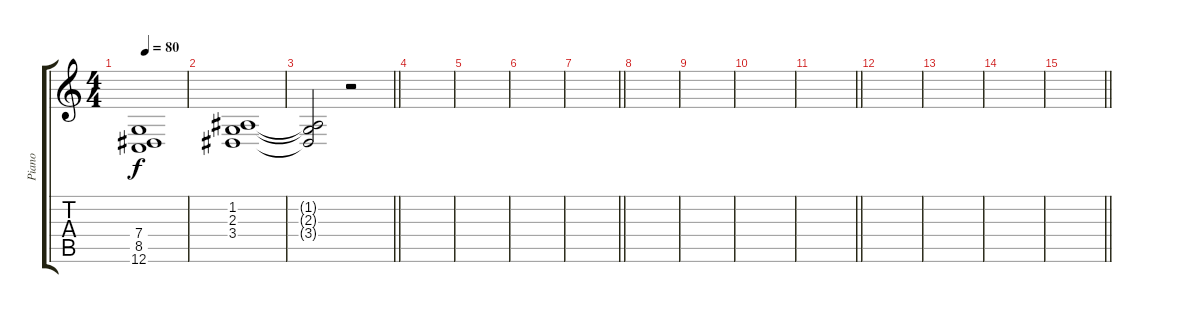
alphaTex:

\track ("Piano " "Piano ") {instrument acousticgrandpiano}
\staff {score tabs}
\tuning (D4 A3 F3 C3 G2 C2) {hide}
\ts (4 4)
\tempo 80
\clef g2
\ks c
(7.4 8.5 12.6).1{dy f} |
(1.2 2.3 3.4).1 |
\barLineRight lightlight
(1.2{t} 2.3{t} 3.4{t}).2 r.2 |
|
|
|
\barLineRight lightlight
|
|
|
|
\barLineRight lightlight
|
|
|
|
\barLineRight lightlight
